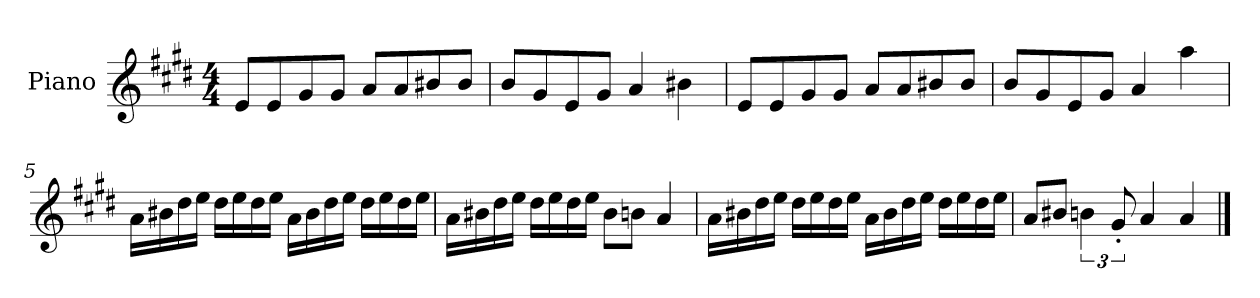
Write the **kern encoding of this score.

**kern
*part1
*staff1
*I"Piano
*I'P-no
*clefG2
*k[f#c#g#d#]
*M4/4
*MM90
=1
8e/L
8e/
8g#/
8g#/J
8a/L
8a/
8b#X/
8b#/J
=2
8b/L
8g#/
8e/
8g#/J
4a/
4b#X\
=3
8e/L
8e/
8g#/
8g#/J
8a/L
8a/
8b#X/
8b#/J
=4
8b/L
8g#/
8e/
8g#/J
4a/
4aa\
!!LO:LB:g=z
=5
16a\LL
16b#X\
16dd#\
16ee\JJ
16dd#\LL
16ee\
16dd#\
16ee\JJ
16a\LL
16b#\
16dd#\
16ee\JJ
16dd#\LL
16ee\
16dd#\
16ee\JJ
=6
16a\LL
16b#X\
16dd#\
16ee\JJ
16dd#\LL
16ee\
16dd#\
16ee\JJ
8b#\L
8bn\J
4a/
=7
16a\LL
16b#X\
16dd#\
16ee\JJ
16dd#\LL
16ee\
16dd#\
16ee\JJ
16a\LL
16b#\
16dd#\
16ee\JJ
16dd#\LL
16ee\
16dd#\
16ee\JJ
!!LO:LB:g=z
=8
8a/L
8b#X/J
6bn\
12g#'/
4a/
4a/
==
*-
